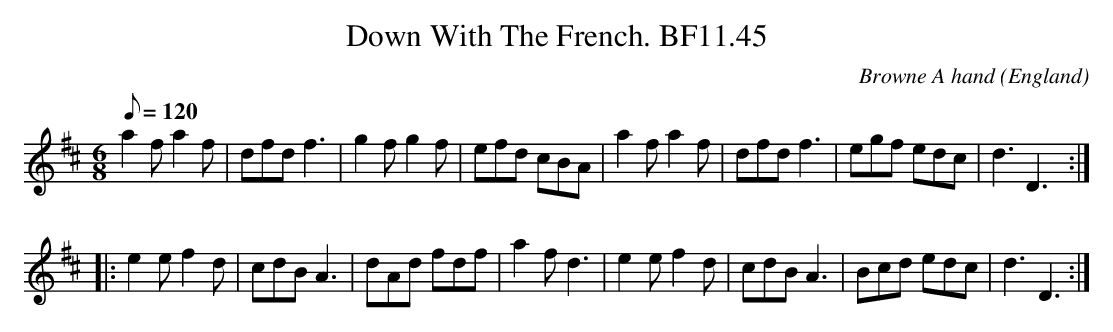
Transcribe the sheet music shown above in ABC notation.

X:1
T:Down With The French. BF11.45
M:6/8
Q:120
C:Browne A hand
O:England
K:D
a2fa2f|dfdf3|g2fg2f|efd cBA|a2fa2f|dfdf3|egf edc|d3D3::!
e2ef2d|cdBA3|dAd fdf|a2fd3|e2ef2d|cdBA3|Bcd edc|d3D3:|]
